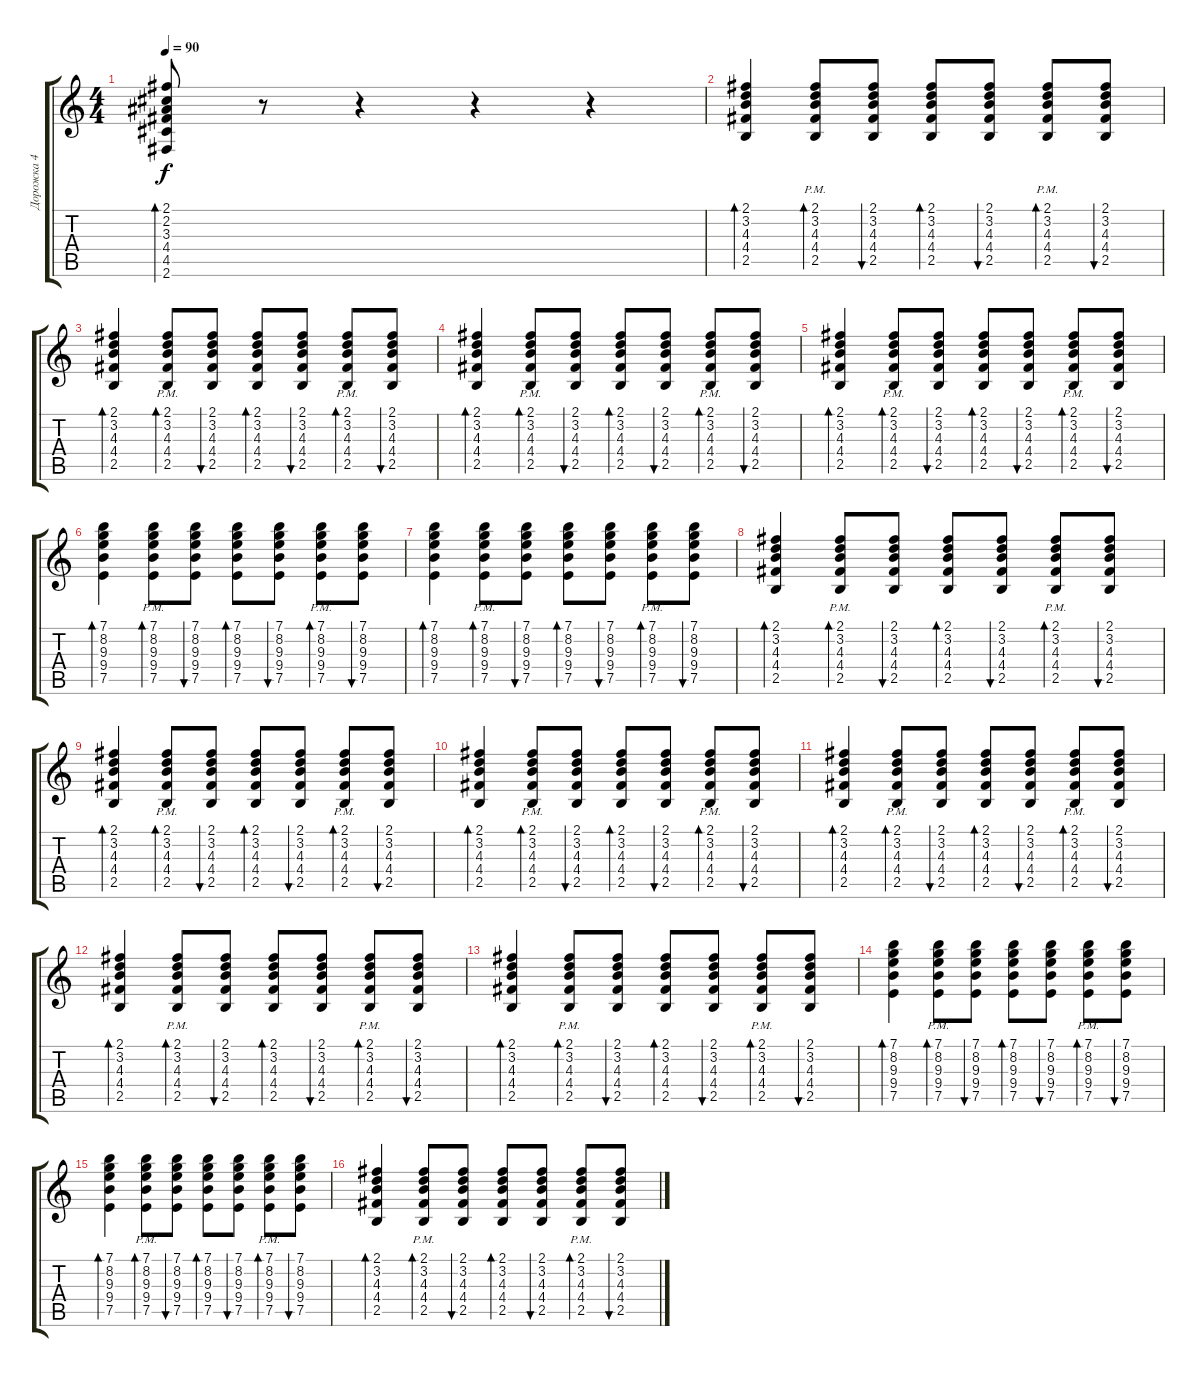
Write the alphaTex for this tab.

\track ("Дорожка 4" "Дорожка 4") {instrument acousticguitarsteel}
\staff {score tabs}
\tuning (E4 B3 G3 D3 A2 E2) {hide}
\ts (4 4)
\tempo 90
\clef g2
\ks c
(2.1 2.2 3.3 4.4 4.5 2.6).8{bd 60 dy f} r.8 r.4 r.4 r.4 |
(2.1 3.2 4.3 4.4 2.5).4{bd 60} (2.1{pm} 3.2{pm} 4.3{pm} 4.4{pm} 2.5{pm}).8{bd 60} (2.1 3.2 4.3 4.4 2.5).8{bu 60} (2.1 3.2 4.3 4.4 2.5).8{bd 60} (2.1 3.2 4.3 4.4 2.5).8{bu 60} (2.1{pm} 3.2{pm} 4.3{pm} 4.4{pm} 2.5{pm}).8{bd 60} (2.1 3.2 4.3 4.4 2.5).8{bu 60} |
(2.1 3.2 4.3 4.4 2.5).4{bd 60} (2.1{pm} 3.2{pm} 4.3{pm} 4.4{pm} 2.5{pm}).8{bd 60} (2.1 3.2 4.3 4.4 2.5).8{bu 60} (2.1 3.2 4.3 4.4 2.5).8{bd 60} (2.1 3.2 4.3 4.4 2.5).8{bu 60} (2.1{pm} 3.2{pm} 4.3{pm} 4.4{pm} 2.5{pm}).8{bd 60} (2.1 3.2 4.3 4.4 2.5).8{bu 60} |
(2.1 3.2 4.3 4.4 2.5).4{bd 60} (2.1{pm} 3.2{pm} 4.3{pm} 4.4{pm} 2.5{pm}).8{bd 60} (2.1 3.2 4.3 4.4 2.5).8{bu 60} (2.1 3.2 4.3 4.4 2.5).8{bd 60} (2.1 3.2 4.3 4.4 2.5).8{bu 60} (2.1{pm} 3.2{pm} 4.3{pm} 4.4{pm} 2.5{pm}).8{bd 60} (2.1 3.2 4.3 4.4 2.5).8{bu 60} |
(2.1 3.2 4.3 4.4 2.5).4{bd 60} (2.1{pm} 3.2{pm} 4.3{pm} 4.4{pm} 2.5{pm}).8{bd 60} (2.1 3.2 4.3 4.4 2.5).8{bu 60} (2.1 3.2 4.3 4.4 2.5).8{bd 60} (2.1 3.2 4.3 4.4 2.5).8{bu 60} (2.1{pm} 3.2{pm} 4.3{pm} 4.4{pm} 2.5{pm}).8{bd 60} (2.1 3.2 4.3 4.4 2.5).8{bu 60} |
(7.1 8.2 9.3 9.4 7.5).4{bd 60} (7.1{pm} 8.2{pm} 9.3{pm} 9.4{pm} 7.5{pm}).8{bd 60} (7.1 8.2 9.3 9.4 7.5).8{bu 60} (7.1 8.2 9.3 9.4 7.5).8{bd 60} (7.1 8.2 9.3 9.4 7.5).8{bu 60} (7.1{pm} 8.2{pm} 9.3{pm} 9.4{pm} 7.5{pm}).8{bd 60} (7.1 8.2 9.3 9.4 7.5).8{bu 60} |
(7.1 8.2 9.3 9.4 7.5).4{bd 60} (7.1{pm} 8.2{pm} 9.3{pm} 9.4{pm} 7.5{pm}).8{bd 60} (7.1 8.2 9.3 9.4 7.5).8{bu 60} (7.1 8.2 9.3 9.4 7.5).8{bd 60} (7.1 8.2 9.3 9.4 7.5).8{bu 60} (7.1{pm} 8.2{pm} 9.3{pm} 9.4{pm} 7.5{pm}).8{bd 60} (7.1 8.2 9.3 9.4 7.5).8{bu 60} |
(2.1 3.2 4.3 4.4 2.5).4{bd 60} (2.1{pm} 3.2{pm} 4.3{pm} 4.4{pm} 2.5{pm}).8{bd 60} (2.1 3.2 4.3 4.4 2.5).8{bu 60} (2.1 3.2 4.3 4.4 2.5).8{bd 60} (2.1 3.2 4.3 4.4 2.5).8{bu 60} (2.1{pm} 3.2{pm} 4.3{pm} 4.4{pm} 2.5{pm}).8{bd 60} (2.1 3.2 4.3 4.4 2.5).8{bu 60} |
(2.1 3.2 4.3 4.4 2.5).4{bd 60} (2.1{pm} 3.2{pm} 4.3{pm} 4.4{pm} 2.5{pm}).8{bd 60} (2.1 3.2 4.3 4.4 2.5).8{bu 60} (2.1 3.2 4.3 4.4 2.5).8{bd 60} (2.1 3.2 4.3 4.4 2.5).8{bu 60} (2.1{pm} 3.2{pm} 4.3{pm} 4.4{pm} 2.5{pm}).8{bd 60} (2.1 3.2 4.3 4.4 2.5).8{bu 60} |
(2.1 3.2 4.3 4.4 2.5).4{bd 60} (2.1{pm} 3.2{pm} 4.3{pm} 4.4{pm} 2.5{pm}).8{bd 60} (2.1 3.2 4.3 4.4 2.5).8{bu 60} (2.1 3.2 4.3 4.4 2.5).8{bd 60} (2.1 3.2 4.3 4.4 2.5).8{bu 60} (2.1{pm} 3.2{pm} 4.3{pm} 4.4{pm} 2.5{pm}).8{bd 60} (2.1 3.2 4.3 4.4 2.5).8{bu 60} |
(2.1 3.2 4.3 4.4 2.5).4{bd 60} (2.1{pm} 3.2{pm} 4.3{pm} 4.4{pm} 2.5{pm}).8{bd 60} (2.1 3.2 4.3 4.4 2.5).8{bu 60} (2.1 3.2 4.3 4.4 2.5).8{bd 60} (2.1 3.2 4.3 4.4 2.5).8{bu 60} (2.1{pm} 3.2{pm} 4.3{pm} 4.4{pm} 2.5{pm}).8{bd 60} (2.1 3.2 4.3 4.4 2.5).8{bu 60} |
(2.1 3.2 4.3 4.4 2.5).4{bd 60} (2.1{pm} 3.2{pm} 4.3{pm} 4.4{pm} 2.5{pm}).8{bd 60} (2.1 3.2 4.3 4.4 2.5).8{bu 60} (2.1 3.2 4.3 4.4 2.5).8{bd 60} (2.1 3.2 4.3 4.4 2.5).8{bu 60} (2.1{pm} 3.2{pm} 4.3{pm} 4.4{pm} 2.5{pm}).8{bd 60} (2.1 3.2 4.3 4.4 2.5).8{bu 60} |
(2.1 3.2 4.3 4.4 2.5).4{bd 60} (2.1{pm} 3.2{pm} 4.3{pm} 4.4{pm} 2.5{pm}).8{bd 60} (2.1 3.2 4.3 4.4 2.5).8{bu 60} (2.1 3.2 4.3 4.4 2.5).8{bd 60} (2.1 3.2 4.3 4.4 2.5).8{bu 60} (2.1{pm} 3.2{pm} 4.3{pm} 4.4{pm} 2.5{pm}).8{bd 60} (2.1 3.2 4.3 4.4 2.5).8{bu 60} |
(7.1 8.2 9.3 9.4 7.5).4{bd 60} (7.1{pm} 8.2{pm} 9.3{pm} 9.4{pm} 7.5{pm}).8{bd 60} (7.1 8.2 9.3 9.4 7.5).8{bu 60} (7.1 8.2 9.3 9.4 7.5).8{bd 60} (7.1 8.2 9.3 9.4 7.5).8{bu 60} (7.1{pm} 8.2{pm} 9.3{pm} 9.4{pm} 7.5{pm}).8{bd 60} (7.1 8.2 9.3 9.4 7.5).8{bu 60} |
(7.1 8.2 9.3 9.4 7.5).4{bd 60} (7.1{pm} 8.2{pm} 9.3{pm} 9.4{pm} 7.5{pm}).8{bd 60} (7.1 8.2 9.3 9.4 7.5).8{bu 60} (7.1 8.2 9.3 9.4 7.5).8{bd 60} (7.1 8.2 9.3 9.4 7.5).8{bu 60} (7.1{pm} 8.2{pm} 9.3{pm} 9.4{pm} 7.5{pm}).8{bd 60} (7.1 8.2 9.3 9.4 7.5).8{bu 60} |
(2.1 3.2 4.3 4.4 2.5).4{bd 60} (2.1{pm} 3.2{pm} 4.3{pm} 4.4{pm} 2.5{pm}).8{bd 60} (2.1 3.2 4.3 4.4 2.5).8{bu 60} (2.1 3.2 4.3 4.4 2.5).8{bd 60} (2.1 3.2 4.3 4.4 2.5).8{bu 60} (2.1{pm} 3.2{pm} 4.3{pm} 4.4{pm} 2.5{pm}).8{bd 60} (2.1 3.2 4.3 4.4 2.5).8{bu 60}
